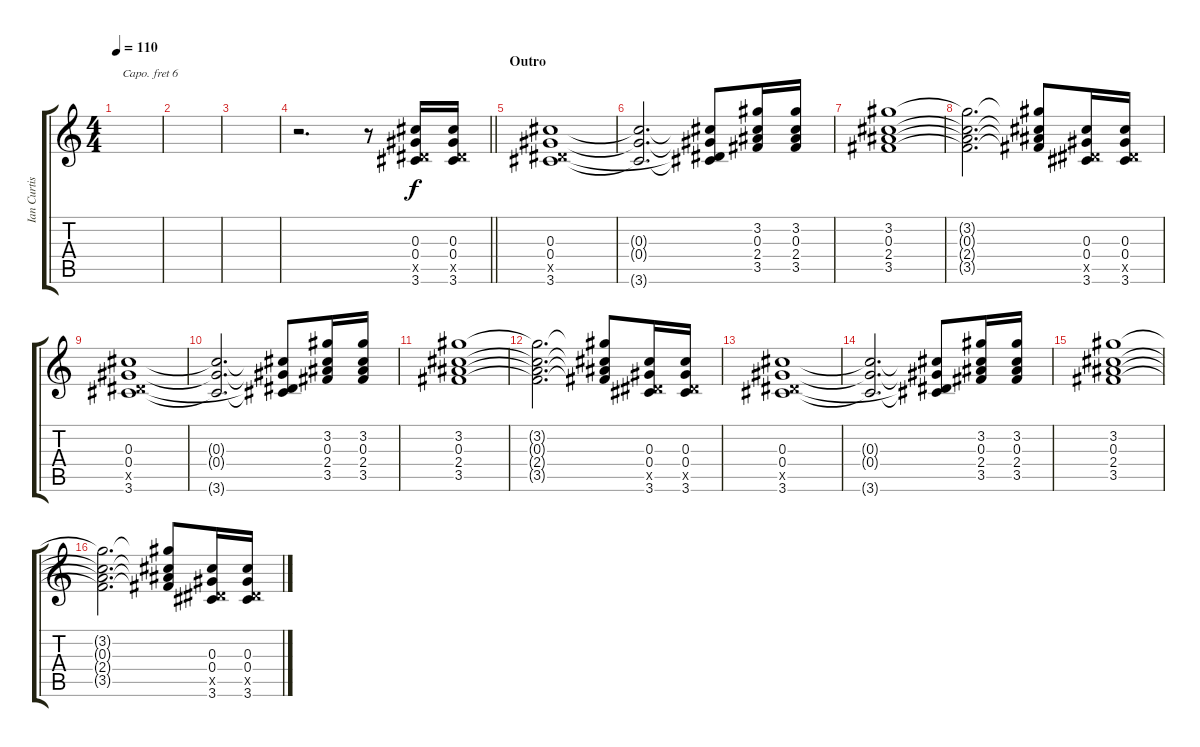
\track ("Ian Curtis Guitar" "Ian Curtis") {instrument overdrivenguitar}
\staff {score tabs}
\capo 6
\tuning (E4 B3 G3 D3 A2 E2) {hide}
\ts (4 4)
\tempo 110
\clef g2
\ks c
|
|
|
\barLineRight lightlight
r.2{d volume 13} r.8 (0.3 0.4 0.5{x} 3.6).16 (0.3 0.4 0.5{x} 3.6).16 |
\section ("" "Outro")
(0.3 0.4 0.5{x} 3.6).1 |
(0.3{t} 0.4{t} 3.6{t}).2{d} (0.3{t} 0.4{t} 0.5{t} 3.6{t}).8 (3.2 0.3 2.4 3.5).16 (3.2 0.3 2.4 3.5).16 |
(3.2 0.3 2.4 3.5).1 |
(3.2{t} 0.3{t} 2.4{t} 3.5{t}).2{d} (3.2{t} 0.3{t} 2.4{t} 3.5{t}).8 (0.3 0.4 0.5{x} 3.6).16 (0.3 0.4 0.5{x} 3.6).16 |
(0.3 0.4 0.5{x} 3.6).1 |
(0.3{t} 0.4{t} 3.6{t}).2{d} (0.3{t} 0.4{t} 0.5{t} 3.6{t}).8 (3.2 0.3 2.4 3.5).16 (3.2 0.3 2.4 3.5).16 |
(3.2 0.3 2.4 3.5).1 |
(3.2{t} 0.3{t} 2.4{t} 3.5{t}).2{d} (3.2{t} 0.3{t} 2.4{t} 3.5{t}).8 (0.3 0.4 0.5{x} 3.6).16 (0.3 0.4 0.5{x} 3.6).16 |
(0.3 0.4 0.5{x} 3.6).1 |
(0.3{t} 0.4{t} 3.6{t}).2{d} (0.3{t} 0.4{t} 0.5{t} 3.6{t}).8 (3.2 0.3 2.4 3.5).16 (3.2 0.3 2.4 3.5).16 |
(3.2 0.3 2.4 3.5).1 |
(3.2{t} 0.3{t} 2.4{t} 3.5{t}).2{d} (3.2{t} 0.3{t} 2.4{t} 3.5{t}).8 (0.3 0.4 0.5{x} 3.6).16 (0.3 0.4 0.5{x} 3.6).16
